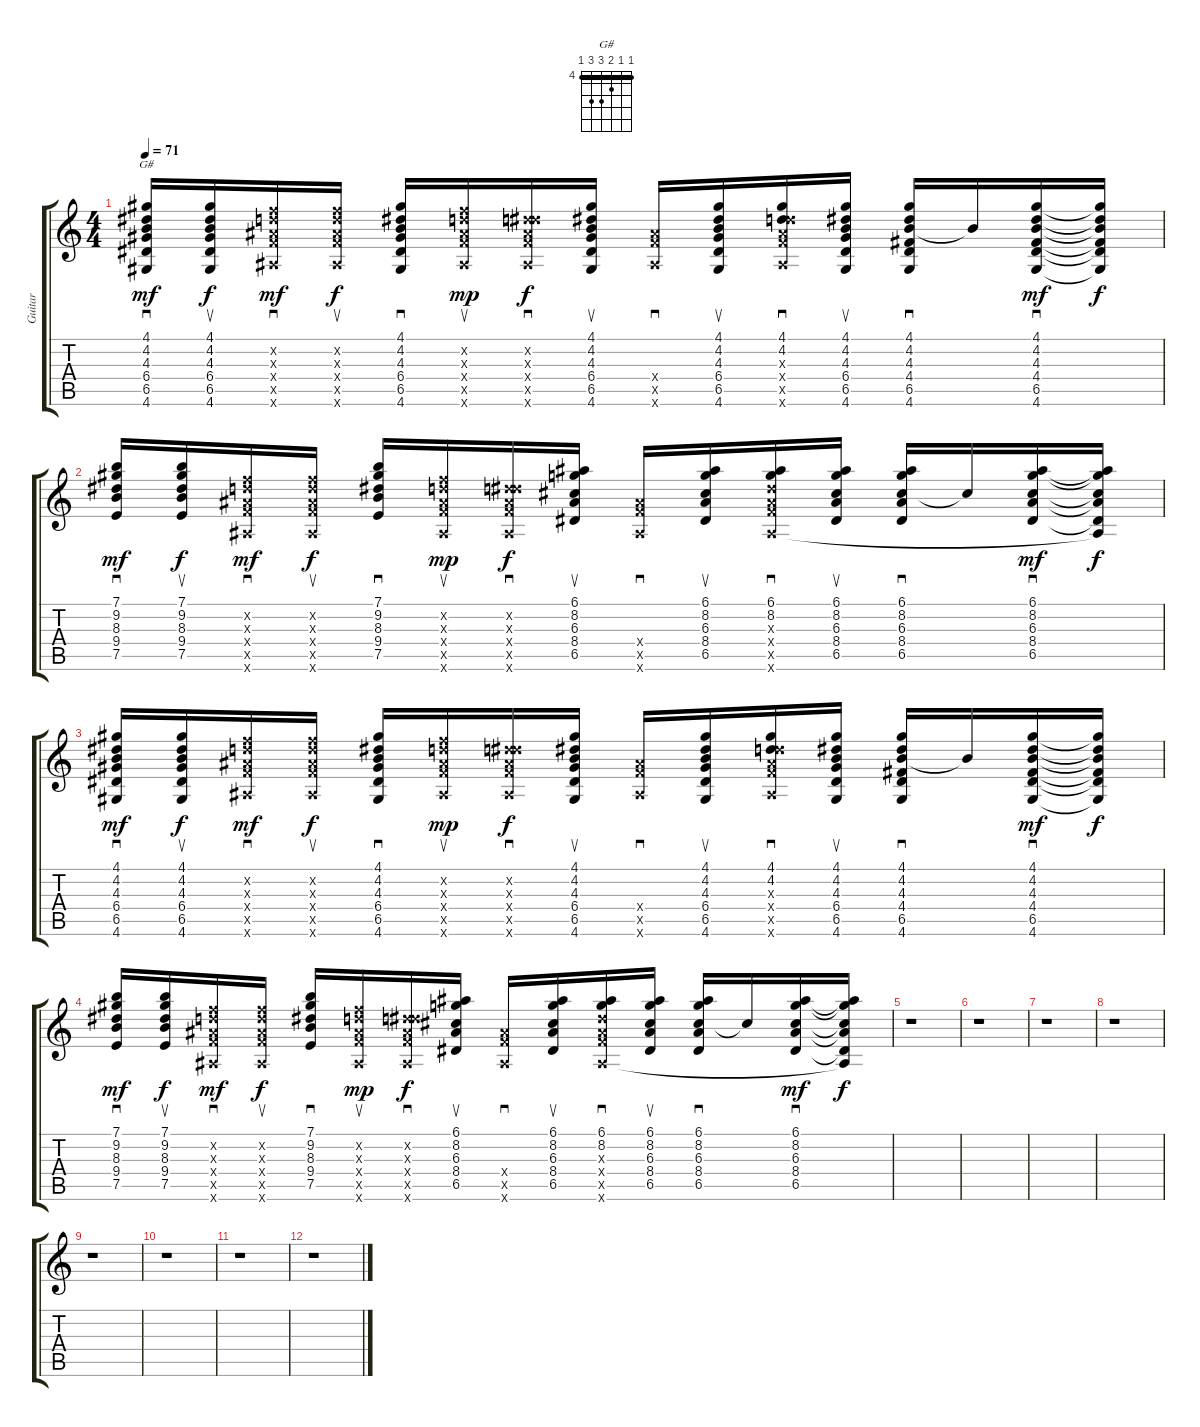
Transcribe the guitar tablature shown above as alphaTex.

\track ("Guitar" "Guitar") {instrument electricguitarclean}
\staff {score tabs}
\tuning (E4 B3 G3 D3 A2 E2) {hide}
\chord ("G#" 4 4 5 6 6 4) {firstfret 4 barre 4}
\ts (4 4)
\tempo 71
\clef g2
\ks c
(4.1 4.2 4.3 6.4 6.5 4.6).16{sd ch "G#" dy mf} (4.1 4.2 4.3 6.4 6.5 4.6).16{su dy f} (6.2{x} 7.3{x} 8.4{x} 8.5{x} 6.6{x}).16{sd dy mf} (6.2{x} 7.3{x} 8.4{x} 8.5{x} 6.6{x}).16{su dy f} (4.1 4.2 4.3 6.4 6.5 4.6).16{sd} (6.2{x} 7.3{x} 8.4{x} 8.5{x} 6.6{x}).16{su dy mp} (4.2{x} 7.3{x} 8.4{x} 8.5{x} 6.6{x}).16{sd dy f} (4.1 4.2 4.3 6.4 6.5 4.6).16{su} (8.4{x} 8.5{x} 6.6{x}).16{sd} (4.1 4.2 4.3 6.4 6.5 4.6).16{su} (4.1 4.2 7.3{x} 8.4{x} 8.5{x} 6.6{x}).16{sd} (4.1 4.2 4.3 6.4 6.5 4.6).16{su} (4.1 4.2 4.3 4.4 6.5 4.6).16{sd} 4.3{t}.16 (4.1 4.2 4.3 4.4 6.5 4.6).16{sd dy mf} (4.1{t} 4.2{t} 4.3{t} 4.4{t} 6.5{t} 4.6{t}).16{dy f} |
(7.1 9.2 8.3 9.4 7.5).16{sd dy mf} (7.1 9.2 8.3 9.4 7.5).16{su dy f} (6.2{x} 7.3{x} 8.4{x} 8.5{x} 6.6{x}).16{sd dy mf} (6.2{x} 7.3{x} 8.4{x} 8.5{x} 6.6{x}).16{su dy f} (7.1 9.2 8.3 9.4 7.5).16{sd} (6.2{x} 7.3{x} 8.4{x} 8.5{x} 6.6{x}).16{su dy mp} (4.2{x} 7.3{x} 8.4{x} 8.5{x} 6.6{x}).16{sd dy f} (6.1 8.2 6.3 8.4 6.5).16{su} (8.4{x} 8.5{x} 6.6{x}).16{sd} (6.1 8.2 6.3 8.4 6.5).16{su} (6.1 8.2 7.3{x} 8.4{x} 8.5{x} 6.6{x}).16{sd} (6.1 8.2 6.3 8.4 6.5).16{su} (6.1 8.2 6.3 8.4 6.5).16{sd} 6.3{t}.16 (6.1 8.2 6.3 8.4 6.5).16{sd dy mf} (6.1{t} 8.2{t} 6.3{t} 8.4{t} 6.5{t} 6.6{t}).16{dy f} |
(4.1 4.2 4.3 6.4 6.5 4.6).16{sd dy mf} (4.1 4.2 4.3 6.4 6.5 4.6).16{su dy f} (6.2{x} 7.3{x} 8.4{x} 8.5{x} 6.6{x}).16{sd dy mf} (6.2{x} 7.3{x} 8.4{x} 8.5{x} 6.6{x}).16{su dy f} (4.1 4.2 4.3 6.4 6.5 4.6).16{sd} (6.2{x} 7.3{x} 8.4{x} 8.5{x} 6.6{x}).16{su dy mp} (4.2{x} 7.3{x} 8.4{x} 8.5{x} 6.6{x}).16{sd dy f} (4.1 4.2 4.3 6.4 6.5 4.6).16{su} (8.4{x} 8.5{x} 6.6{x}).16{sd} (4.1 4.2 4.3 6.4 6.5 4.6).16{su} (4.1 4.2 7.3{x} 8.4{x} 8.5{x} 6.6{x}).16{sd} (4.1 4.2 4.3 6.4 6.5 4.6).16{su} (4.1 4.2 4.3 4.4 6.5 4.6).16{sd} 4.3{t}.16 (4.1 4.2 4.3 4.4 6.5 4.6).16{sd dy mf} (4.1{t} 4.2{t} 4.3{t} 4.4{t} 6.5{t} 4.6{t}).16{dy f} |
(7.1 9.2 8.3 9.4 7.5).16{sd dy mf} (7.1 9.2 8.3 9.4 7.5).16{su dy f} (6.2{x} 7.3{x} 8.4{x} 8.5{x} 6.6{x}).16{sd dy mf} (6.2{x} 7.3{x} 8.4{x} 8.5{x} 6.6{x}).16{su dy f} (7.1 9.2 8.3 9.4 7.5).16{sd} (6.2{x} 7.3{x} 8.4{x} 8.5{x} 6.6{x}).16{su dy mp} (4.2{x} 7.3{x} 8.4{x} 8.5{x} 6.6{x}).16{sd dy f} (6.1 8.2 6.3 8.4 6.5).16{su} (8.4{x} 8.5{x} 6.6{x}).16{sd} (6.1 8.2 6.3 8.4 6.5).16{su} (6.1 8.2 7.3{x} 8.4{x} 8.5{x} 6.6{x}).16{sd} (6.1 8.2 6.3 8.4 6.5).16{su} (6.1 8.2 6.3 8.4 6.5).16{sd} 6.3{t}.16 (6.1 8.2 6.3 8.4 6.5).16{sd dy mf} (6.1{t} 8.2{t} 6.3{t} 8.4{t} 6.5{t} 6.6{t}).16{dy f} |
r.1 |
r.1 |
r.1 |
r.1 |
r.1 |
r.1 |
r.1 |
r.1
